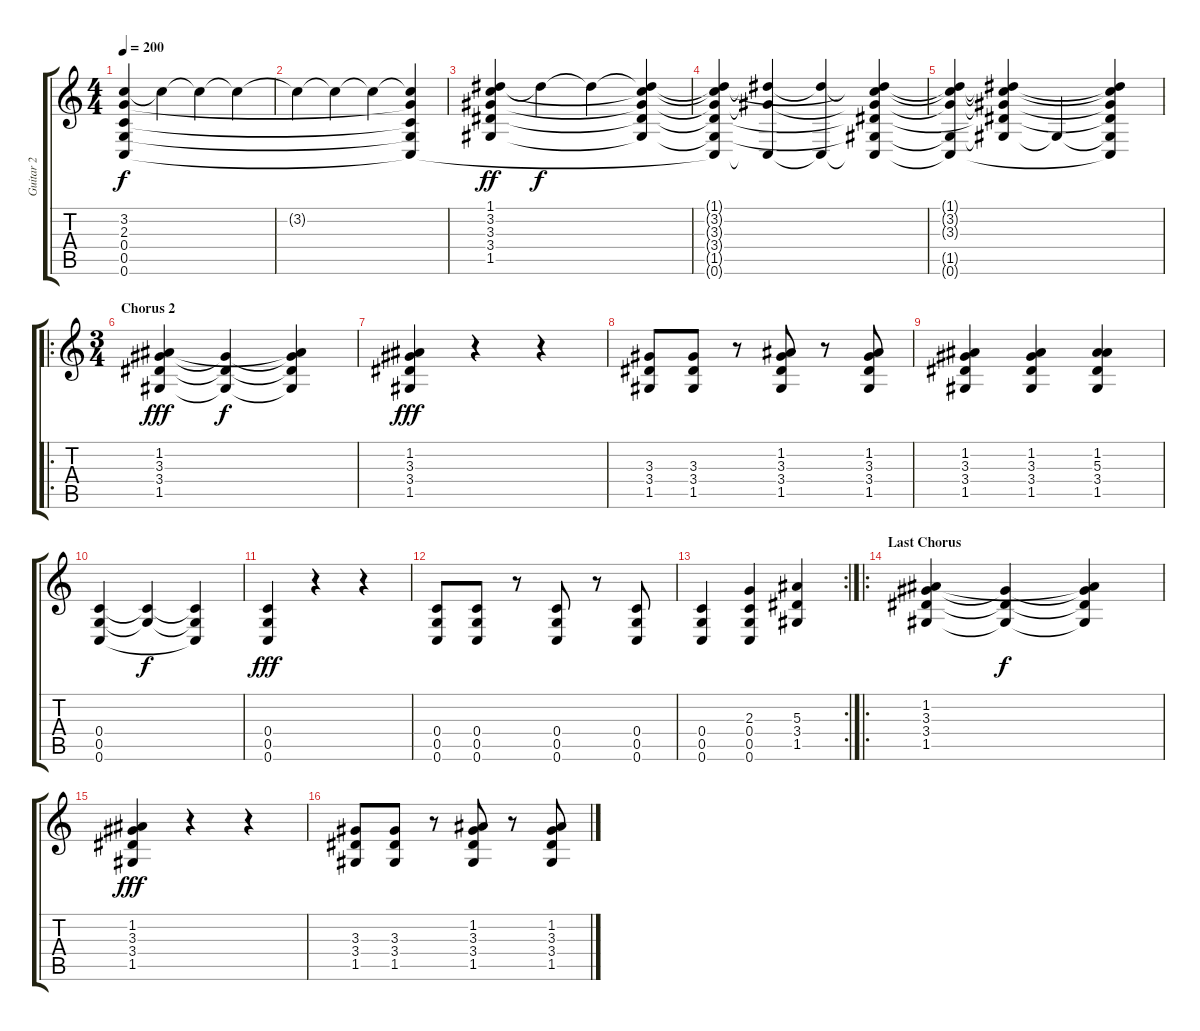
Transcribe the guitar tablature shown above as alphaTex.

\track ("Guitar 2" "Guitar 2") {instrument distortionguitar}
\staff {score tabs}
\tuning (D4 A3 F3 C3 G2 C2) {hide}
\ts (4 4)
\tempo 200
\clef g2
\ks c
(3.2{t} 2.3{t} 0.4{t} 0.5{t} 0.6{t}).4{dy f} 3.2{t}.4 3.2{t}.4 3.2{t}.4 |
3.2{t}.4 3.2{t}.4 3.2{t}.4 (3.2{t} 2.3{t} 0.4{t} 0.5{t} 0.6{t}).4 |
(1.1 3.2 3.3 3.4 1.5).4{dy ff} 1.1{t}.4{dy f} 1.1{t}.4 (1.1{t} 3.2{t} 3.3{t} 3.4{t} 1.5{t}).4 |
(1.1{t} 3.2{t} 3.3{t} 3.4{t} 1.5{t} 0.6{t}).4 (1.1{t} 3.3{t} 0.6{t}).4 (1.1{t} 0.6{t}).4 (1.1{t} 3.2{t} 3.3{t} 3.4{t} 1.5{t} 0.6{t}).4 |
(1.1{t} 3.2{t} 3.3{t} 1.5{t} 0.6{t}).4 (1.1{t} 3.2{t} 3.3{t} 3.4{t} 1.5{t}).4 1.5{t}.4 (1.1{t} 3.2{t} 3.3{t} 3.4{t} 1.5{t} 0.6{t}).4 |
\ro
\ts (3 4)
\section ("" "Chorus 2")
(1.2 3.3 3.4 1.5).4{dy fff} (3.3{t} 3.4{t} 1.5{t}).4{dy f} (1.2{t} 3.3{t} 3.4{t} 1.5{t}).4 |
(1.2 3.3 3.4 1.5).4{dy fff} r.4 r.4 |
(3.3 3.4 1.5).8 (3.3 3.4 1.5).8 r.8 (1.2 3.3 3.4 1.5).8 r.8 (1.2 3.3 3.4 1.5).8 |
(1.2 3.3 3.4 1.5).4 (1.2 3.3 3.4 1.5).4 (1.2 5.3 3.4 1.5).4 |
(0.4 0.5 0.6).4 (0.4{t} 0.5{t}).4{dy f} (0.4{t} 0.5{t} 0.6{t}).4 |
(0.4 0.5 0.6).4{dy fff} r.4 r.4 |
(0.4 0.5 0.6).8 (0.4 0.5 0.6).8 r.8 (0.4 0.5 0.6).8 r.8 (0.4 0.5 0.6).8 |
\rc 2
(0.4 0.5 0.6).4 (2.3 0.4 0.5 0.6).4 (5.3 3.4 1.5).4 |
\ro
\section ("" "Last Chorus")
(1.2 3.3 3.4 1.5).4 (3.3{t} 3.4{t} 1.5{t}).4{dy f} (1.2{t} 3.3{t} 3.4{t} 1.5{t}).4 |
(1.2 3.3 3.4 1.5).4{dy fff} r.4 r.4 |
(3.3 3.4 1.5).8 (3.3 3.4 1.5).8 r.8 (1.2 3.3 3.4 1.5).8 r.8 (1.2 3.3 3.4 1.5).8
